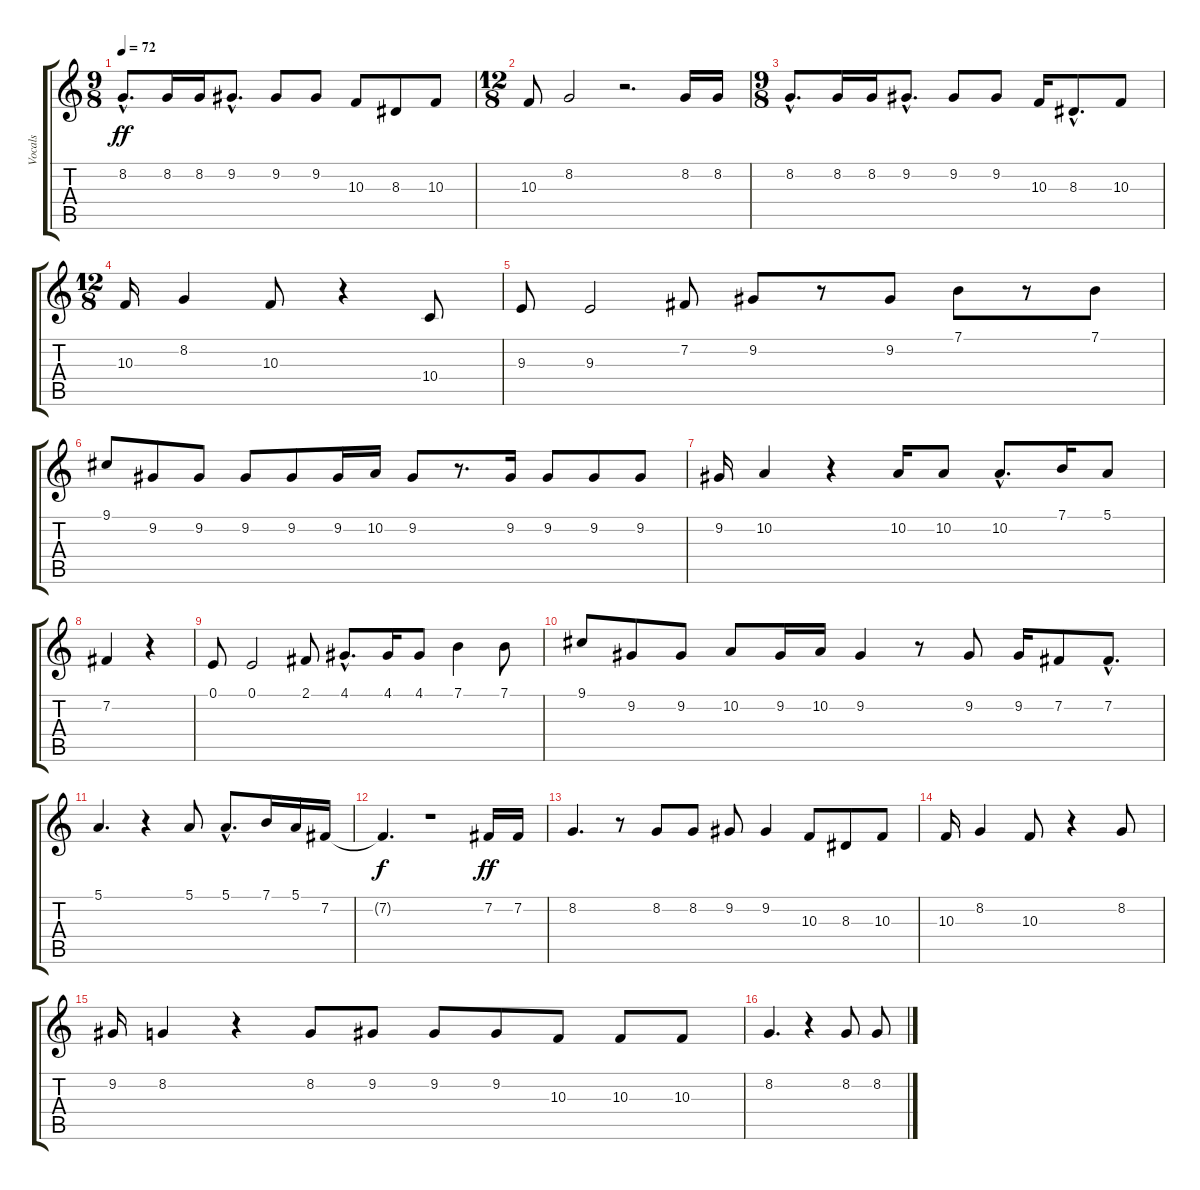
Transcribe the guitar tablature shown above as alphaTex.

\track ("Vocals" "Vocals") {instrument voiceoohs}
\staff {score tabs}
\tuning (E4 B3 G3 D3 A2 E2) {hide}
\ts (9 8)
\tempo 72
\clef g2
\ks c
8.2{hac}.8{d dy ff} 8.2.16 8.2.16 9.2{hac}.8{d} 9.2.8 9.2.8 10.3.8 8.3.8 10.3.8 |
\ts (12 8)
10.3.8 8.2.2 r.2{d} 8.2.16 8.2.16 |
\ts (9 8)
8.2{hac}.8{d} 8.2.16 8.2.16 9.2{hac}.8{d} 9.2.8 9.2.8 10.3.16 8.3{hac}.8{d} 10.3.8 |
\ts (12 8)
10.3.16 8.2.4 10.3.8 r.4 10.4.8 |
9.3.8 9.3.2 7.2.8 9.2.8 r.8 9.2.8 7.1.8 r.8 7.1.8 |
9.1.8 9.2.8 9.2.8 9.2.8 9.2.8 9.2.16 10.2.16 9.2.8 r.8{d} 9.2.16 9.2.8 9.2.8 9.2.8 |
9.2.16 10.2.4 r.4 10.2.16 10.2.8 10.2{hac}.8{d} 7.1.16 5.1.8 |
7.2.4 r.4 |
0.1.8 0.1.2 2.1.8 4.1{hac}.8{d} 4.1.16 4.1.8 7.1.4 7.1.8 |
9.1.8 9.2.8 9.2.8 10.2.8 9.2.16 10.2.16 9.2.4 r.8 9.2.8 9.2.16 7.2.8 7.2{hac}.8{d} |
5.1.4{d} r.4 5.1.8 5.1{hac}.8{d} 7.1.16 5.1.16 7.2.16 |
7.2{t}.4{d dy f} r.1 7.2.16{dy ff} 7.2.16 |
8.2.4{d} r.8 8.2.8 8.2.8 9.2.8 9.2.4 10.3.8 8.3.8 10.3.8 |
10.3.16 8.2.4 10.3.8 r.4 8.2.8 |
9.2.16 8.2.4 r.4 8.2.8 9.2.8 9.2.8 9.2.8 10.3.8 10.3.8 10.3.8 |
8.2.4{d} r.4 8.2.8 8.2.8
